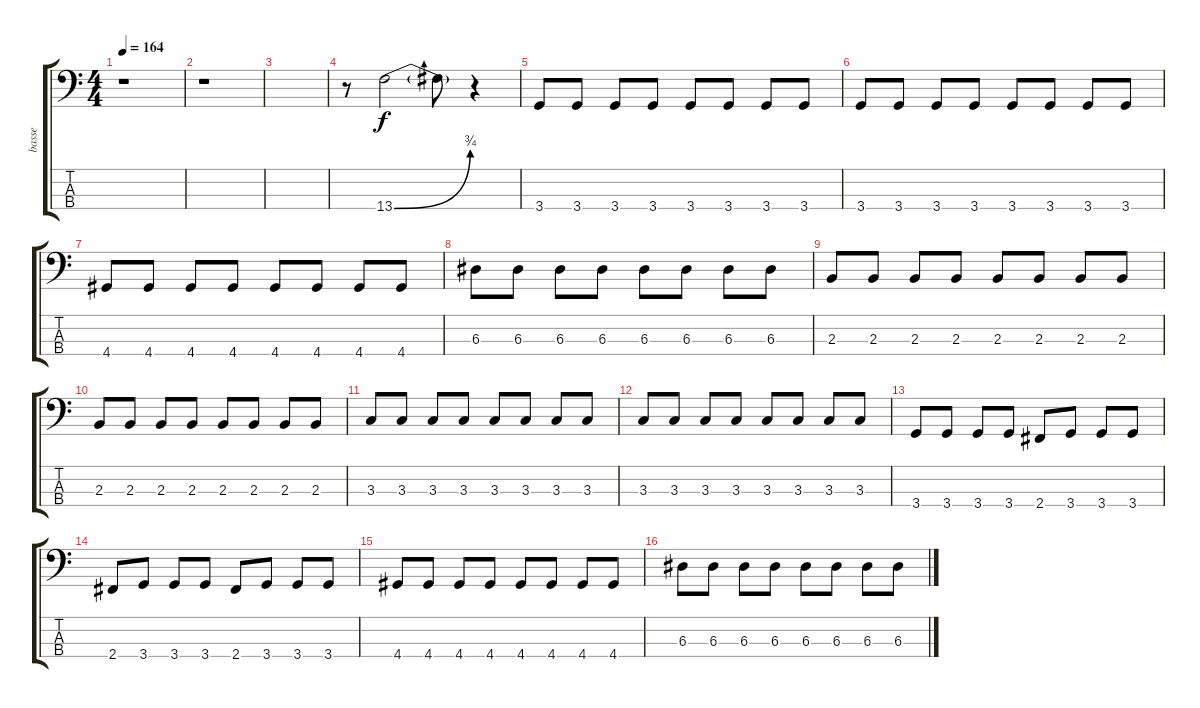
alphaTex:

\track ("basse" "basse") {instrument electricbasspick}
\staff {score tabs}
\tuning (G2 D2 A1 E1) {hide}
\ts (4 4)
\tempo 164
\clef f4
\ks c
r.1{dy f} |
r.1 |
|
r.8 13.4{be (bend 0 0 60 3)}.2 13.4{t}.8 r.4 |
3.4.8 3.4.8 3.4.8 3.4.8 3.4.8 3.4.8 3.4.8 3.4.8 |
3.4.8 3.4.8 3.4.8 3.4.8 3.4.8 3.4.8 3.4.8 3.4.8 |
4.4.8 4.4.8 4.4.8 4.4.8 4.4.8 4.4.8 4.4.8 4.4.8 |
6.3.8 6.3.8 6.3.8 6.3.8 6.3.8 6.3.8 6.3.8 6.3.8 |
2.3.8 2.3.8 2.3.8 2.3.8 2.3.8 2.3.8 2.3.8 2.3.8 |
2.3.8 2.3.8 2.3.8 2.3.8 2.3.8 2.3.8 2.3.8 2.3.8 |
3.3.8 3.3.8 3.3.8 3.3.8 3.3.8 3.3.8 3.3.8 3.3.8 |
3.3.8 3.3.8 3.3.8 3.3.8 3.3.8 3.3.8 3.3.8 3.3.8 |
3.4.8 3.4.8 3.4.8 3.4.8 2.4.8 3.4.8 3.4.8 3.4.8 |
2.4.8 3.4.8 3.4.8 3.4.8 2.4.8 3.4.8 3.4.8 3.4.8 |
4.4.8 4.4.8 4.4.8 4.4.8 4.4.8 4.4.8 4.4.8 4.4.8 |
6.3.8 6.3.8 6.3.8 6.3.8 6.3.8 6.3.8 6.3.8 6.3.8
